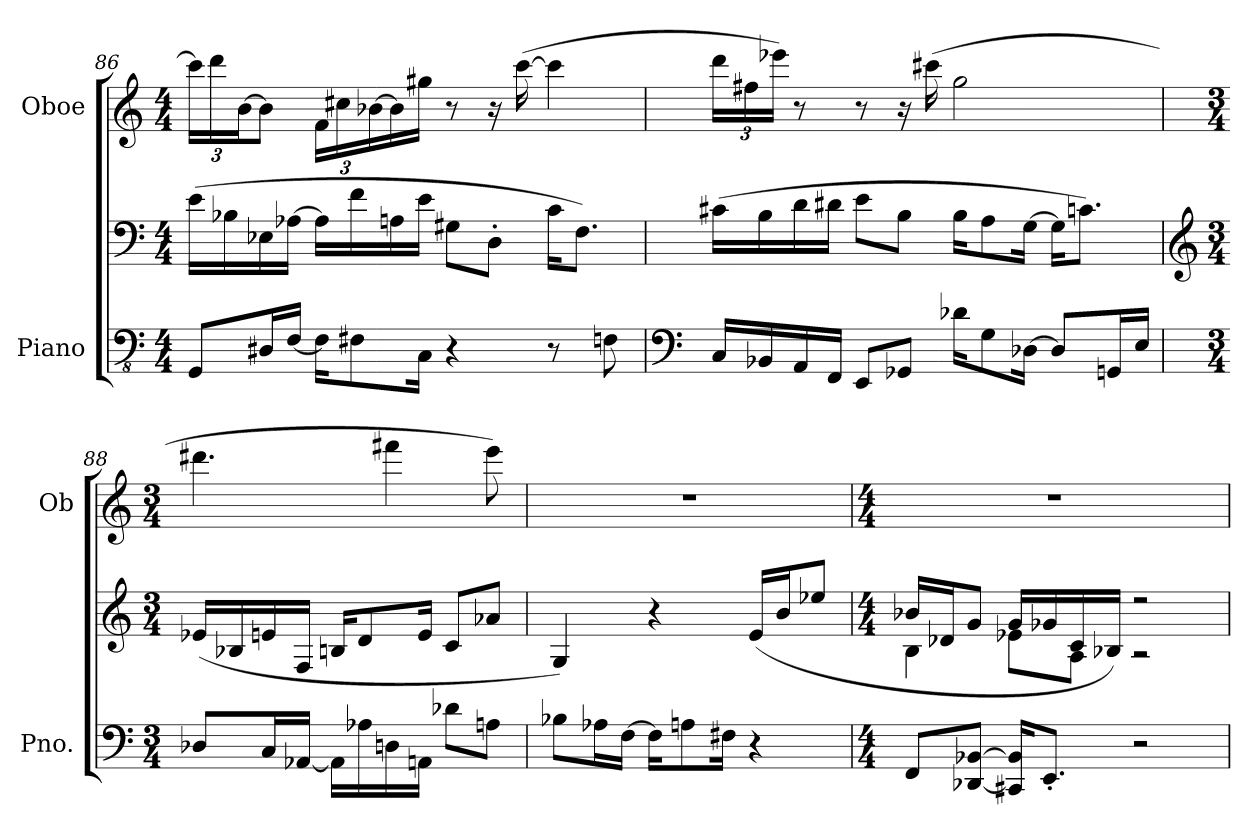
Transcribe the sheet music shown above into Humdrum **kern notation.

**kern	**kern	**kern
*part2	*part2	*part1
*staff3	*staff2	*staff1
*I"Piano	*	*I"Oboe
*I'Pno.	*	*I'Ob
!!LO:LB:g=z
*clefFv4	*clefF4	*clefG2
*k[]	*k[]	*k[]
*M4/4	*M4/4	*M4/4
*	*	*Xbrackettup
=86	=86	=86
8GGG/L	(>16e\LL	24ccc\LL]
.	.	24ddd\
.	16B-X\	.
.	.	[24b\J
16DD#X/L	16E-X\	8b\J]
[16FF/JJ	[16A-X\JJ	.
16FF\KL]	16A-\LL]	24f\LL
.	.	24cc#X\
8FF#X\	16f\	.
.	.	[24b-X\
.	16An\	16b-\]
16CC\Jk	16e\JJ	16gg#X\JJ
4r	8G#X\L	8r
.	8D'\J	16r
.	.	(>[16ccc\
8r	16c\KL	4ccc\]
.	8.F\J)	.
8FFn\	.	.
=87	=87	=87
*clefF4	*	*
16C/LL	(>16c#X\LL	24ddd\LL
.	.	24ff#X\
16BB-X/	16B\	.
.	.	24eee-X\JJ)
16AA/	16d\	8r
16FF/JJ	16d#X\JJ	.
8EE/L	8e\L	8r
8GG-X/J	8B\J	16r
.	.	(>16ccc#X\
16d-X\KL	16B\KL	2gg\
8G\	8A\	.
[16D-X\Jk	[16G\Jk	.
8D-/L]	16G\KL]	.
.	8.cn\J)	.
16GGn/L	.	.
16E/JJ	.	.
!!LO:PB:g=z
=88	=88	=88
*	*clefG2	*
*M3/4	*M3/4	*M3/4
8D-X/L	(<16e-X/LL	4.ddd#X\
.	16B-X/	.
16C/L	16en/	.
[16AA-X/JJ	16F/JJ	.
16AA-\LL]	16Bn/KL	.
16A-X\	8d/	.
16Dn\	.	4fff#X\
16AAn\JJ	16e/Jk	.
8d-X\L	8c/L	.
8An\J	8a-X/J	8eee\)
=89	=89	=89
8B-X\L	4G/)	2.r
16A-X\L	.	.
[16F\JJ	.	.
16F\KL]	4r	.
8An\	.	.
16F#X\Jk	.	.
4r	(>16e/LL	.
.	16b/J	.
.	8ee-X/J	.
=90	=90	=90
*M4/4	*M4/4	*M4/4
*	*^	*
8FF/L	16b-X/LL	4B\	1r
.	16d-X/J	.	.
[8DD-X/ [8BB-X/J	8g/J	.	.
16CC#X/] 16BB-/]KL	16g/LL	8e-X\L	.
8.EE'/J	16g-X/	.	.
.	16c/	8A\J	.
.	16B-X/JJ)	.	.
2r	2r	2r	.
*	*v	*v	*
=	=	=
*-	*-	*-
